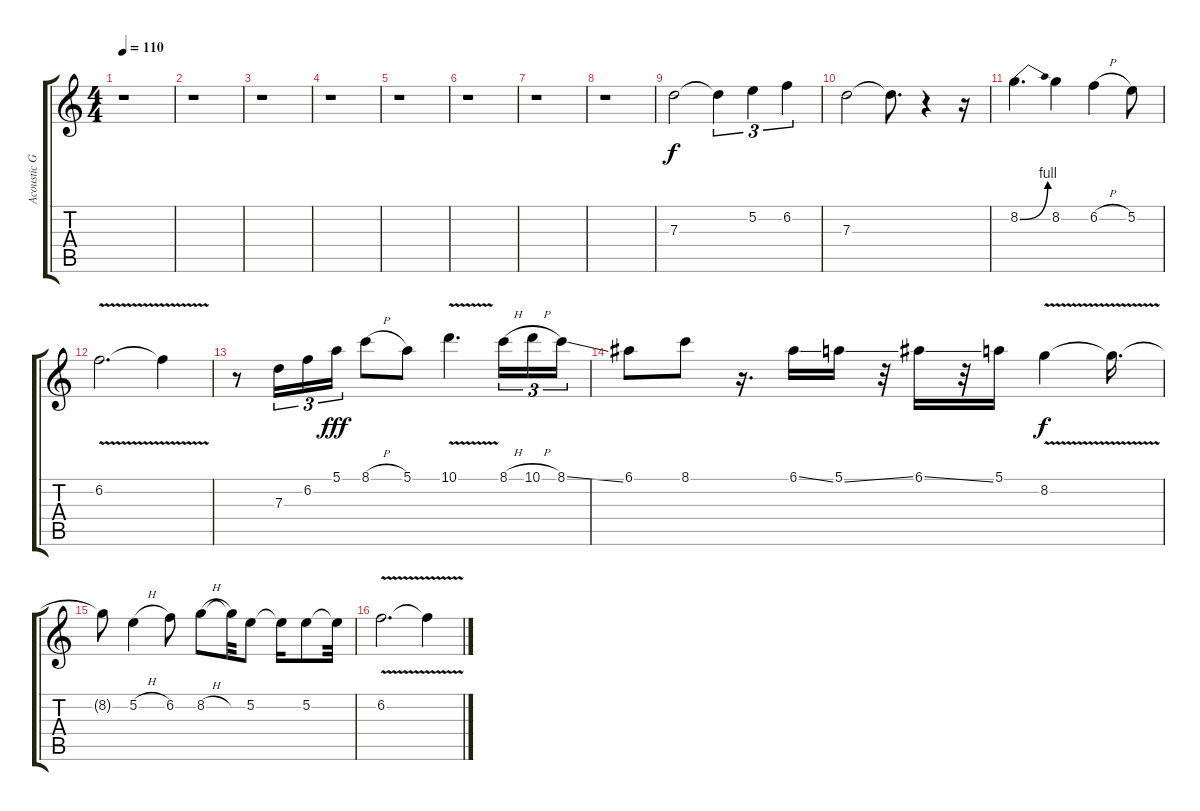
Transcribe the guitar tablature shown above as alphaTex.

\track ("Acoustic Guitar Intro" "Acoustic G") {instrument acousticguitarnylon}
\staff {score tabs}
\tuning (E4 B3 G3 D3 A2 E2) {hide}
\ts (4 4)
\tempo 110
\clef g2
\ks c
r.1{dy f instrument acousticguitarnylon} |
r.1 |
r.1 |
r.1 |
r.1 |
r.1 |
r.1 |
r.1 |
7.3.2 7.3{t}.4{tu (3 2)} 5.2.4{tu (3 2)} 6.2.4{tu (3 2)} |
7.3.2 7.3{t}.8{d} r.4 r.16 |
8.2{be (bend 0 0 60 4)}.4{d} 8.2.4 6.2{h}.4 5.2.8 |
6.2{v}.2{d} 6.2{t}.4 |
r.8 7.3.16{tu (3 2)} 6.2.16{tu (3 2)} 5.1.16{tu (3 2) dy fff} 8.1{h}.8 5.1.8 10.1{v}.4{d} 8.1{h}.16{tu (3 2)} 10.1{h}.16{tu (3 2)} 8.1{ss}.16{tu (3 2)} |
6.1.8 8.1.8 r.16{d} 6.1{ss}.16 5.1{ss}.16 r.32 6.1{ss}.16 r.32 5.1.16 8.2{v}.4{dy f} 8.2{t}.16{d} |
8.2{t}.8 5.2{h}.4 6.2.8 8.2{h}.8 8.2{t}.32 5.2.8 5.2{t}.16 5.2.8 5.2{t}.32 |
6.2{v}.2{d} 6.2{t}.4
